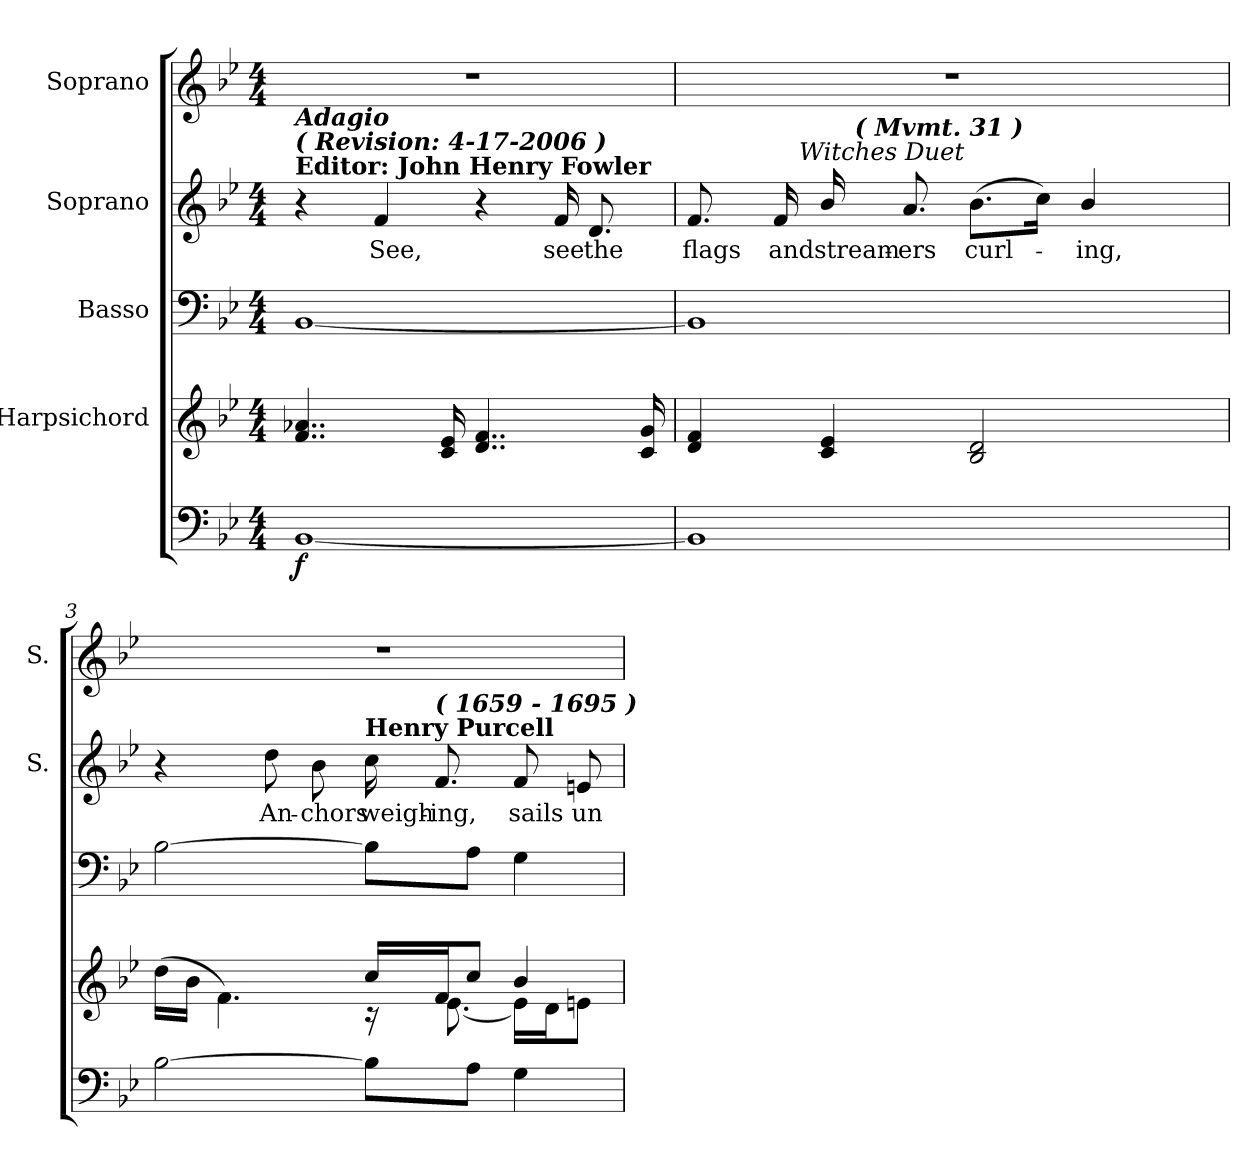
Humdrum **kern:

**kern	**dynam	**kern	**kern	**kern	**text	**kern
*part5	*part5	*part4	*part3	*part2	*part2	*part1
*staff5	*staff5	*staff4	*staff3	*staff2	*staff2	*staff1
*	*	*I"Harpsichord	*I"Basso	*I"Soprano	*	*I"Soprano
*	*	*	*	*I'S.	*	*I'S.
!!LO:PB:g=z
*clefF4	*	*clefG2	*clefF4	*clefG2	*	*clefG2
*k[b-e-]	*	*k[b-e-]	*k[b-e-]	*k[b-e-]	*	*k[b-e-]
*B-:	*	*B-:	*B-:	*B-:	*	*B-:
*M4/4	*	*M4/4	*M4/4	*M4/4	*	*M4/4
*MM80	*	*MM80	*MM80	*MM80	*	*MM80
=1	=1	=1	=1	=1	=1	=1
!	!	!	!	!LO:TX:a:B:t=Editor&colon; John Henry Fowler	!	!
!	!	!	!	!LO:TX:a:Bi:t=( Revision&colon;  4-17-2006 )	!	!
!	!	!	!	!LO:TX:a:Bi:t=Adagio	!	!
[1BB-i	f	4..fi/ 4..a-Xi	[1BB-i	4r	.	1r
!	!	!	!	!	!LO:LY:b:color=#000000	!
.	.	.	.	4fi/	See,	.
.	.	16ci/ 16e-i	.	.	.	.
.	.	4..di/ 4..fi	.	4r	.	.
!	!	!	!	!	!LO:LY:b:color=#000000	!
.	.	.	.	16fi/	see	.
!	!	!	!	!	!LO:LY:b:color=#000000	!
.	.	.	.	8.di/	the	.
.	.	16ci/ 16gi	.	.	.	.
=2	=2	=2	=2	=2	=2	=2
!	!	!	!	!LO:TX:a:t=Dido and Aeneas	!	!
!	!	!	!	!	!LO:LY:b:color=#000000	!
*	*	*	*	*^	*	*
*	*	*	*	*	*^	*	*
1BB-i]	.	4di/ 4fi	1BB-i]	8.fi/	8ryy	4ryy	flags	1r
.	.	.	.	.	16ryy	.	.	.
!	!	!	!	!	!	!	!LO:LY:b:color=#000000	!
.	.	.	.	16fi/	32ryy	.	and	.
.	.	.	.	.	512ryy	.	.	.
!	!	!	!	!	!LO:TX:a:i:t=Witches Duet	!	!	!
.	.	.	.	.	2ryy	.	.	.
!	!	!	!	!	!	!	!LO:LY:b:color=#000000	!
.	.	4ci/ 4e-i	.	16b-i/	.	64ryy	stream-	.
.	.	.	.	.	.	512.ryy	.	.
!	!	!	!	!	!	!LO:TX:a:Bi:t=( Mvmt. 31 )	!	!
.	.	.	.	.	.	2ryy	.	.
!	!	!	!	!	!	!	!LO:LY:b:color=#000000	!
.	.	.	.	8.ai/	.	.	-ers	.
!	!	!	!	!	!	!	!LO:LY:b:color=#000000	!
.	.	2B-i/ 2di	.	(8.b-i\L	.	.	curl-	.
.	.	.	.	16cci\Jk)	.	.	.	.
.	.	.	.	.	4ryy	.	.	.
!	!	!	!	!	!	!	!LO:LY:b:color=#000000	!
.	.	.	.	4b-i/	.	.	-ing,	.
.	.	.	.	.	.	8ryy	.	.
.	.	.	.	.	.	16ryy	.	.
.	.	.	.	.	.	32ryy	.	.
.	.	.	.	.	64...ryy	.	.	.
.	.	.	.	.	.	128ryy	.	.
.	.	.	.	.	.	256ryy	.	.
.	.	.	.	.	.	1024ryy	.	.
*	*	*	*	*v	*v	*v	*	*
=3	=3	=3	=3	=3	=3	=3
*	*	*^	*	*	*	*
[2B-i\	.	(16ddi\LL	2ryy	[2B-i\	4r	.	1r
.	.	16b-i\JJ	.	.	.	.	.
.	.	4.fi\)	.	.	.	.	.
!	!	!	!	!	!	!LO:LY:b:color=#000000	!
.	.	.	.	.	8ddi\	An-	.
!	!	!	!	!	!	!LO:LY:b:color=#000000	!
.	.	.	.	.	8b-i\	-chors	.
!	!	!	!	!	!LO:TX:a:B:t=Henry Purcell	!	!
!	!	!	!	!	!	!LO:LY:b:color=#000000	!
8B-i\L]	.	16cci/LL	16r	8B-i\L]	16cci\	weigh-	.
!	!	!	!	!	!LO:TX:a:Bi:t=( 1659 - 1695 )	!	!
!	!	!	!	!	!	!LO:LY:b:color=#000000	!
.	.	16fi/J	[8.e-i\	.	8.fi/	-ing,	.
8Ai\J	.	8cci/J	.	8Ai\J	.	.	.
!	!	!	!	!	!	!LO:LY:b:color=#000000	!
4Gi\	.	4b-i/	16e-i\LL]	4Gi\	8fi/	sails	.
.	.	.	16di\J	.	.	.	.
!	!	!	!	!	!	!LO:LY:b:color=#000000	!
.	.	.	8eni\J	.	8eni/	un-	.
*	*	*v	*v	*	*	*	*
=	=	=	=	=	=	=
*-	*-	*-	*-	*-	*-	*-
